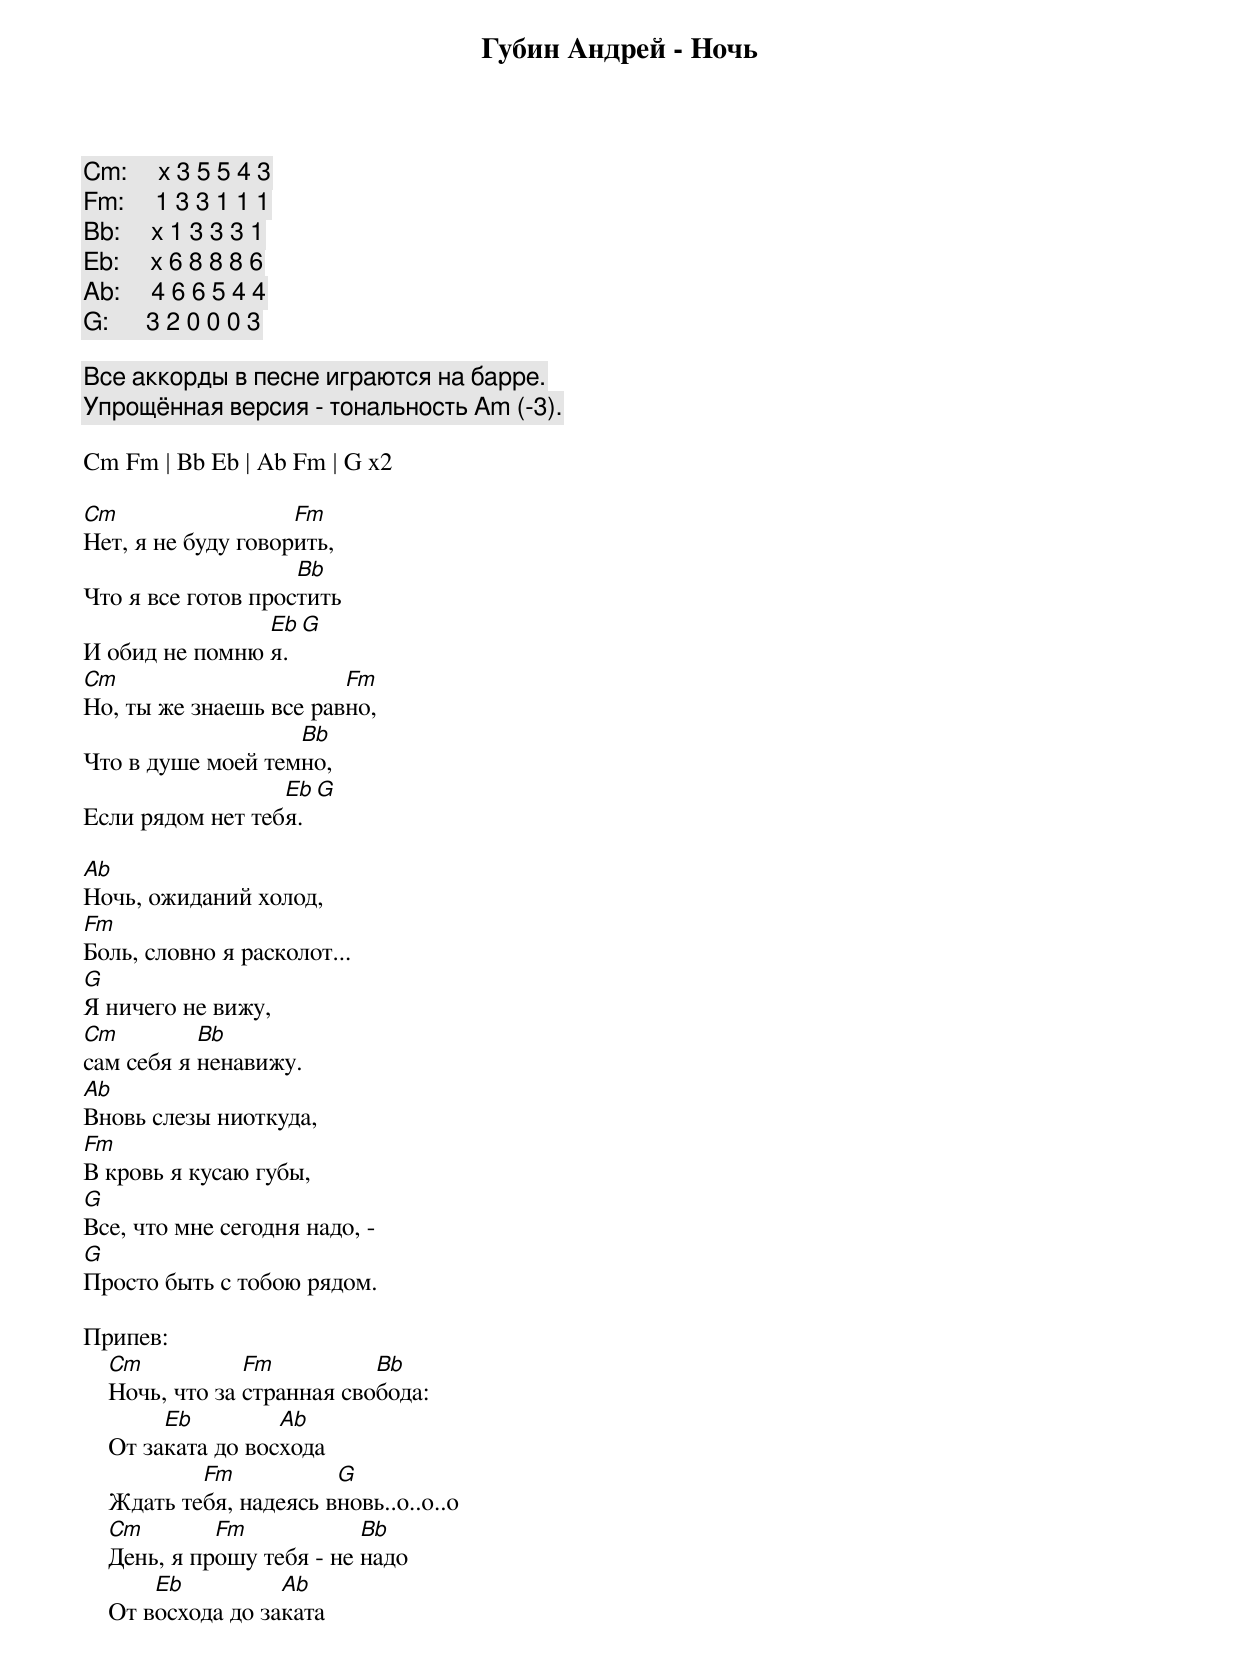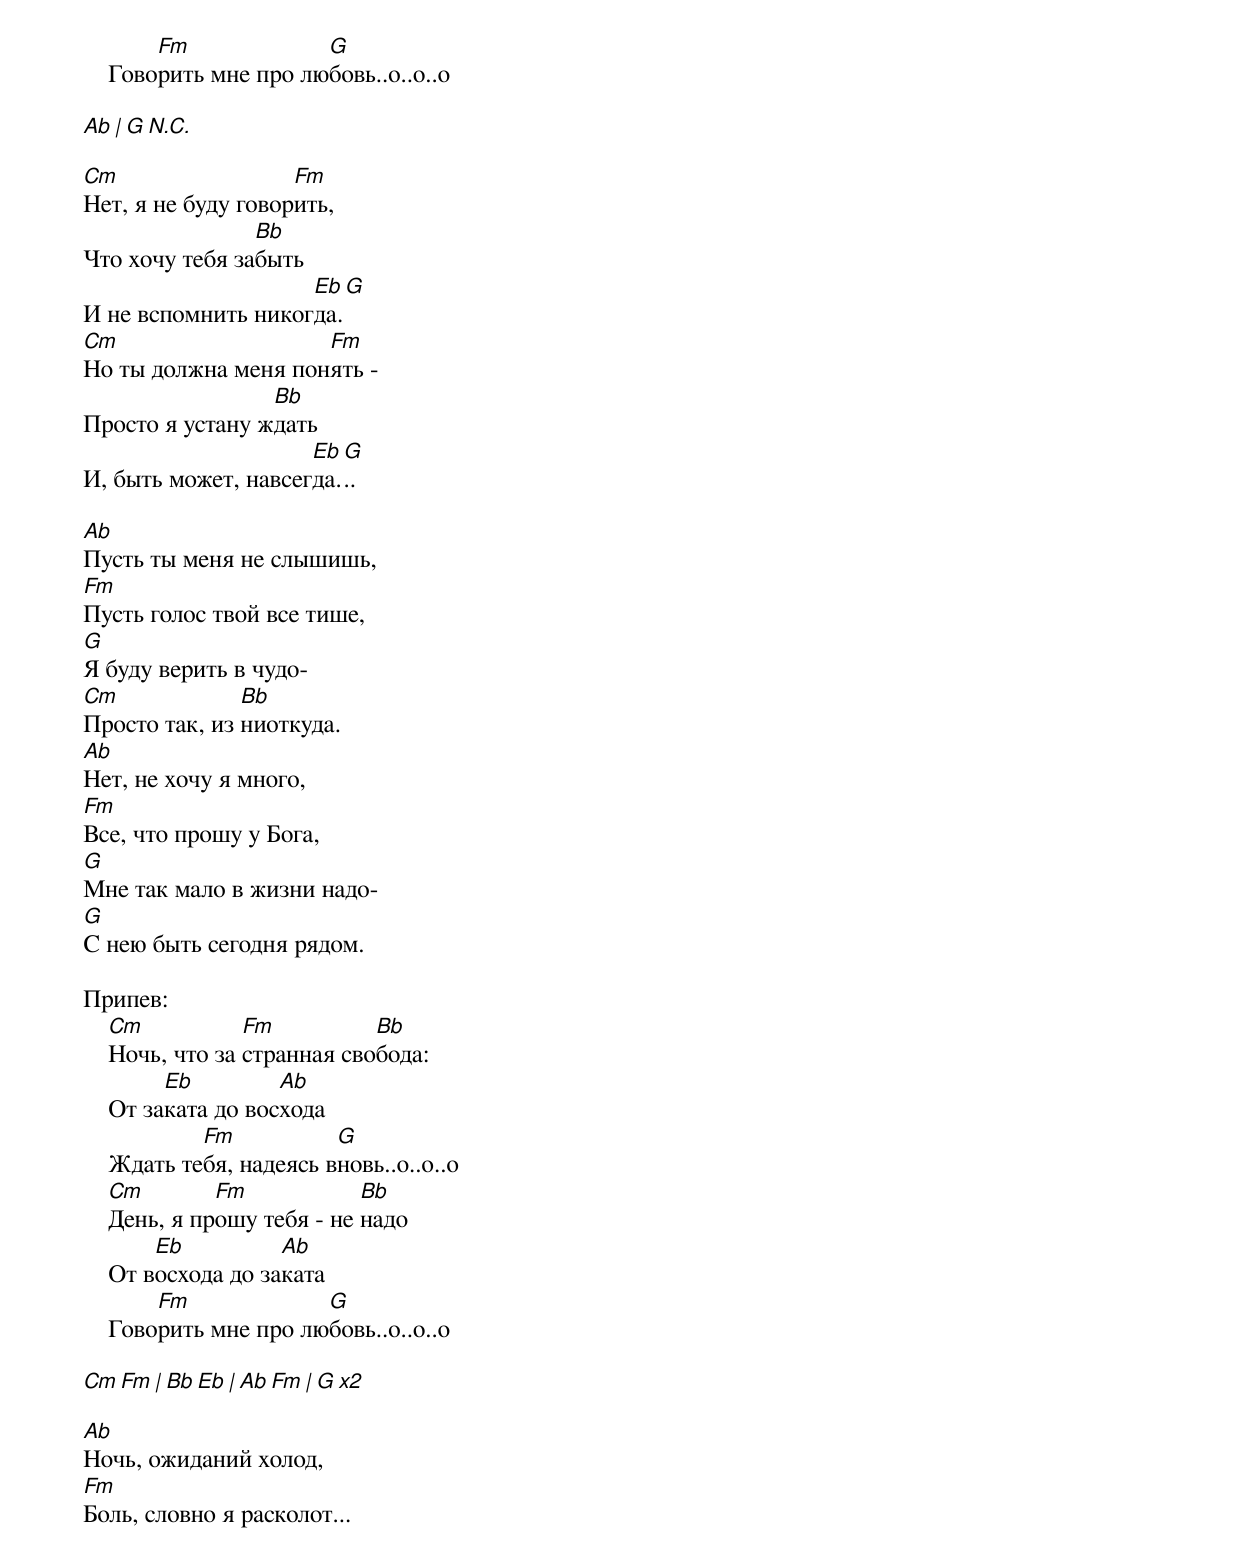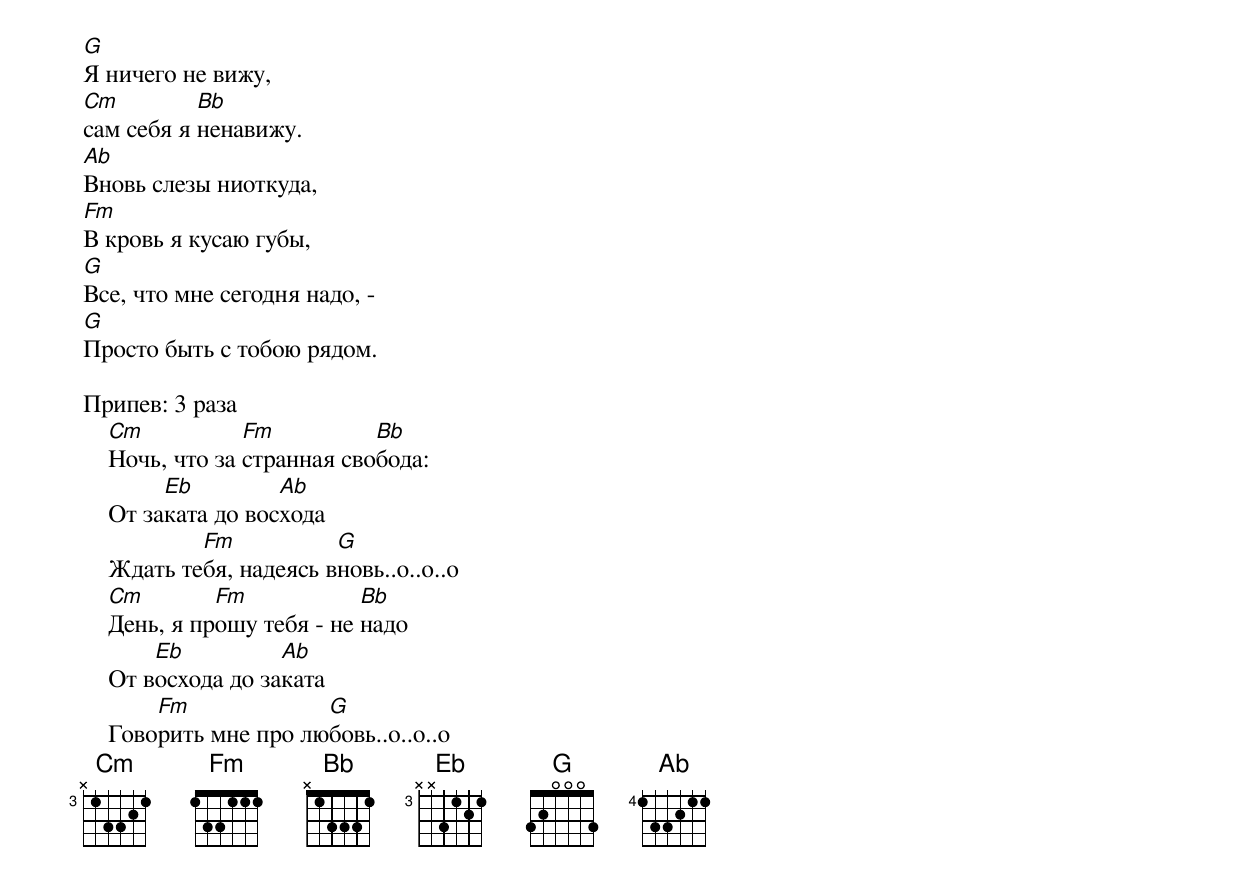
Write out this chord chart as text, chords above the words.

Губин Андрей - Ночь

Cm:     x 3 5 5 4 3
Fm:     1 3 3 1 1 1
Bb:     x 1 3 3 3 1
Eb:     x 6 8 8 8 6
Ab:     4 6 6 5 4 4
G:      3 2 0 0 0 3

Все аккорды в песне играются на барре.
Упрощённая версия - тональность Am (-3).

Cm Fm | Bb Eb | Ab Fm | G x2

Cm                  Fm
Нет, я не буду говорить,
                    Bb
Что я все готов простить
                Eb G
И обид не помню я.
Cm                      Fm
Но, ты же знаешь все равно,
                   Bb
Что в душе моей темно,
                  Eb G
Если рядом нет тебя.

Ab
Ночь, ожиданий холод,
Fm
Боль, словно я расколот...
G
Я ничего не вижу,
Cm         Bb
сам себя я ненавижу.
Ab
Вновь слезы ниоткуда,
Fm
В кровь я кусаю губы,
G
Все, что мне сегодня надо, -
G
Просто быть с тобою рядом.

Припев:
    Cm           Fm          Bb
    Ночь, что за странная свобода:
         Eb         Ab
    От заката до восхода
            Fm           G
    Ждать тебя, надеясь вновь..о..о..о
    Cm        Fm            Bb
    День, я прошу тебя - не надо
        Eb          Ab
    От восхода до заката
        Fm             G
    Говорить мне про любовь..о..о..о

Ab | G N.С.

Cm                  Fm
Нет, я не буду говорить,
                Bb
Что хочу тебя забыть
                    Eb G
И не вспомнить никогда.
Cm                   Fm
Но ты должна меня понять -
                 Bb
Просто я устану ждать
                     Eb G
И, быть может, навсегда...

Ab
Пусть ты меня не слышишь,
Fm
Пусть голос твой все тише,
G
Я буду верить в чудо-
Cm             Bb
Просто так, из ниоткуда.
Ab
Нет, не хочу я много,
Fm
Все, что прошу у Бога,
G
Мне так мало в жизни надо-
G
С нею быть сегодня рядом.

Припев:
    Cm           Fm          Bb
    Ночь, что за странная свобода:
         Eb         Ab
    От заката до восхода
            Fm           G
    Ждать тебя, надеясь вновь..о..о..о
    Cm        Fm            Bb
    День, я прошу тебя - не надо
        Eb          Ab
    От восхода до заката
        Fm             G
    Говорить мне про любовь..о..о..о

Cm Fm | Bb Eb | Ab Fm | G x2

Ab
Ночь, ожиданий холод,
Fm
Боль, словно я расколот...
G
Я ничего не вижу,
Cm         Bb
сам себя я ненавижу.
Ab
Вновь слезы ниоткуда,
Fm
В кровь я кусаю губы,
G
Все, что мне сегодня надо, -
G
Просто быть с тобою рядом.

Припев: 3 раза
    Cm           Fm          Bb
    Ночь, что за странная свобода:
         Eb         Ab
    От заката до восхода
            Fm           G
    Ждать тебя, надеясь вновь..о..о..о
    Cm        Fm            Bb
    День, я прошу тебя - не надо
        Eb          Ab
    От восхода до заката
        Fm             G
    Говорить мне про любовь..о..о..о
